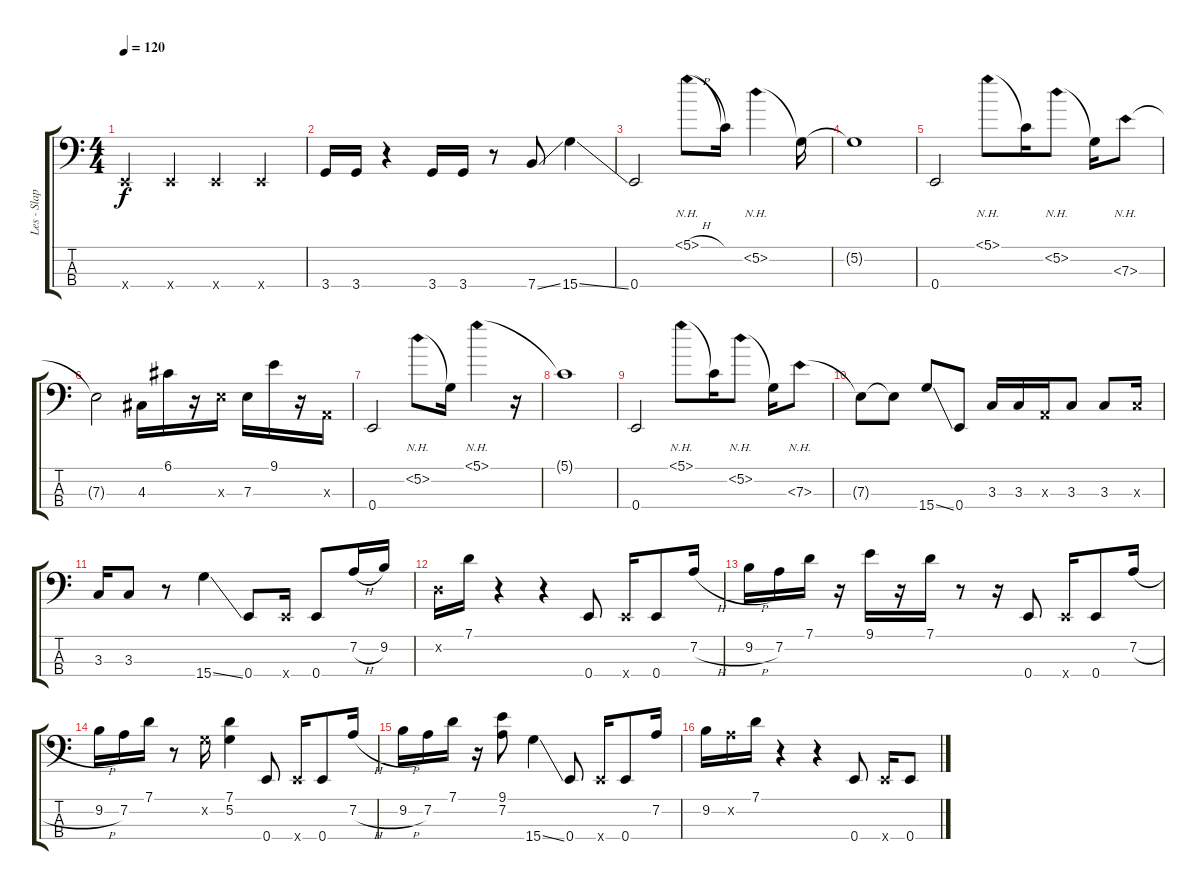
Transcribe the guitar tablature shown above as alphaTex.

\track ("Les - Slap" "Les - Slap") {instrument slapbass2}
\staff {score tabs}
\tuning (G2 D2 A1 E1) {hide}
\ts (4 4)
\tempo 120
\clef f4
\ks c
0.4{x}.4{dy f instrument slapbass2} 0.4{x}.4 0.4{x}.4 0.4{x}.4 |
3.4.16 3.4.16 r.4 3.4.16 3.4.16 r.8 7.4{ss}.8 15.4{ss}.4 |
0.4.2 5.1{nh h}.8 5.1{t}.16 5.2{nh}.4 5.2{t}.16 |
5.2{t}.1 |
0.4.2 5.1{nh}.8 5.1{t}.16 5.2{nh}.8 5.2{t}.16 7.3{nh}.8 |
7.3{t}.2 4.3.16 6.1.16 r.16 7.3{x}.16 7.3.16 9.1.16 r.16 0.3{x}.16 |
0.4.2 5.2{nh}.8 5.2{t}.16 5.1{nh}.4 r.16 |
5.1{t}.1 |
0.4.2 5.1{nh}.8 5.1{t}.16 5.2{nh}.8 5.2{t}.16 7.3{nh}.8 |
7.3{t}.8 7.3{t}.8 15.4{ss}.8 0.4.8 3.3.16 3.3.16 0.3{x}.16 3.3.8 3.3.8 3.3{x}.16 |
3.3.16 3.3.8 r.8 15.4{ss}.4 0.4.8 0.4{x}.16 0.4.8 7.2{h}.16 9.2.16 |
0.2{x}.16 7.1.16 r.4 r.4 0.4.8 0.4{x}.16 0.4.8 7.2{h}.16 |
9.2{h}.16 7.2.16 7.1.16 r.16 9.1.16 r.16 7.1.16 r.8 r.16 0.4.8 0.4{x}.16 0.4.8 7.2{h}.16 |
9.2{h}.16 7.2.16 7.1.16 r.8 5.2{x}.16 (7.1 5.2).4 0.4.8 0.4{x}.16 0.4.8 7.2{h}.16 |
9.2{h}.16 7.2.16 7.1.16 r.16 (9.1 7.2).8 15.4{ss}.4 0.4.8 0.4{x}.16 0.4.8 7.2.16 |
9.2.16 7.2{x}.16 7.1.16 r.4 r.4 0.4.8 0.4{x}.16 0.4.8
